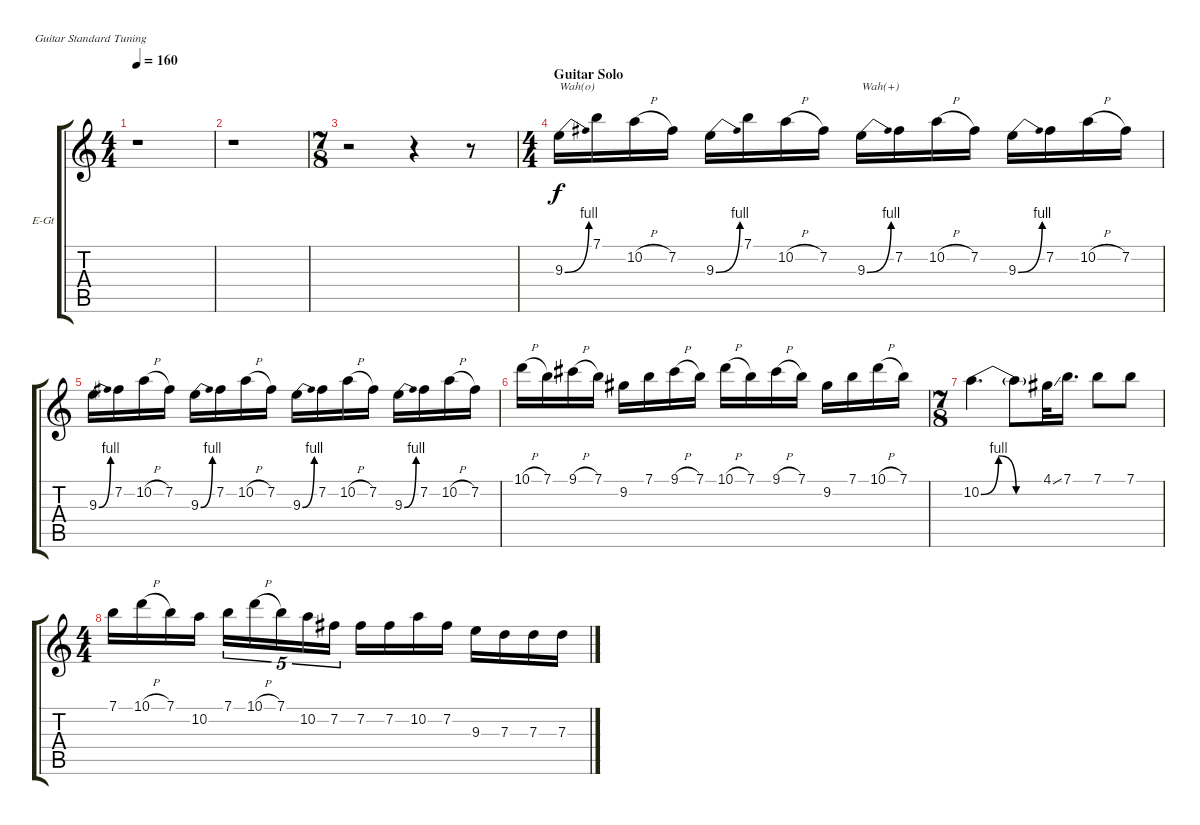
\bracketExtendMode groupsimilarinstruments
\firstSystemTrackNameOrientation horizontal
\otherSystemsTrackNameOrientation horizontal
\track ("Gtr. III Lead" "E-Gt") {instrument overdrivenguitar}
\staff {score tabs}
\tuning (E4 B3 G3 D3 A2 E2)
\ts (4 4)
\tempo 160
\clef g2
\ks c
r.1{dy f} |
r.1 |
\ts (7 8)
\beaming (8 3 2 2)
r.2 r.4 r.8 |
\ts (4 4)
\beaming (8 2 2 2 2)
\section ("" "Guitar Solo")
9.3{be (bend 0 0 60 4)}.16{txt "Wah(o)"} 7.1.16 10.2{h}.16 7.2.16 9.3{be (bend 0 0 60 4)}.16 7.1.16 10.2{h}.16 7.2.16 9.3{be (bend 0 0 60 4)}.16{txt "Wah(+)"} 7.2.16 10.2{h}.16 7.2.16 9.3{be (bend 0 0 60 4)}.16 7.2.16 10.2{h}.16 7.2.16 |
9.3{be (bend 0 0 60 4)}.16 7.2.16 10.2{h}.16 7.2.16 9.3{be (bend 0 0 60 4)}.16 7.2.16 10.2{h}.16 7.2.16 9.3{be (bend 0 0 60 4)}.16 7.2.16 10.2{h}.16 7.2.16 9.3{be (bend 0 0 60 4)}.16 7.2.16 10.2{h}.16 7.2.16 |
10.1{h}.16 7.1.16 9.1{h}.16 7.1.16 9.2.16 7.1.16 9.1{h}.16 7.1.16 10.1{h}.16 7.1.16 9.1{h}.16 7.1.16 9.2.16 7.1.16 10.1{h}.16 7.1.16 |
\ts (7 8)
\beaming (8 3 2 2)
10.2{be (bendrelease 0 0 30 4 30 4 60 0)}.4{d} 10.2{be (hold 0 0 60 0) t}.8 4.1{ss}.32 7.1.16{d} 7.1.8 7.1.8 |
\ts (4 4)
\beaming (8 2 2 2 2)
7.1.16 10.1{h}.16 7.1.16 10.2.16 7.1.16{tu (5 4)} 10.1{h}.16{tu (5 4)} 7.1.16{tu (5 4)} 10.2.16{tu (5 4)} 7.2.16{tu (5 4)} 7.2.16 7.2.16 10.2.16 7.2.16 9.3.16 7.3.16 7.3.16 7.3.16
